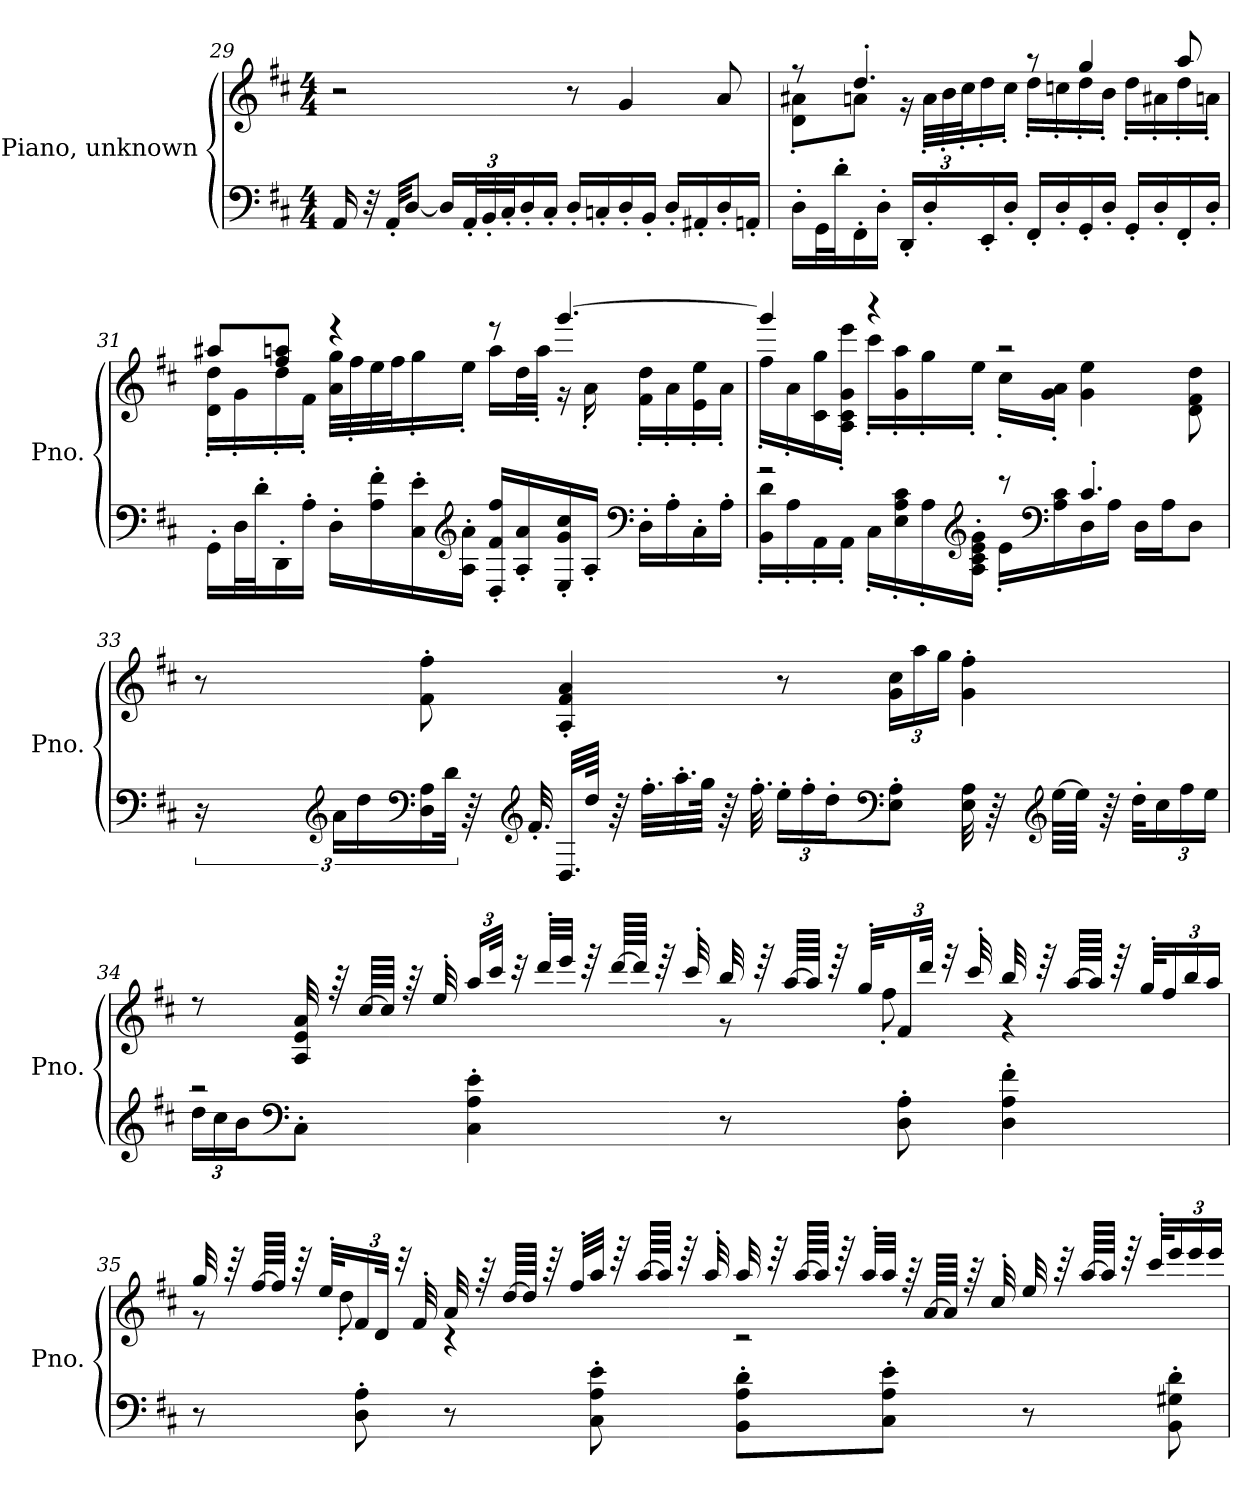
**kern	**kern
*part1	*part1
*staff2	*staff1
*I"Piano, unknown	*
*I'Pno.	*
!!LO:LB:g=z
*clefF4	*clefG2
*k[f#c#]	*k[f#c#]
*M4/4	*M4/4
=29	=29
16AA/	2r
32r	.
32AA'/KKL	.
[8D/J	.
16D/LL]	.
*Xbrackettup	*
48AA'/L	.
48BB'/	.
48C#'/J	.
16D'/	.
16C#'/JJ	.
16D'/LL	8r
16Cn'/	.
16D'/	4g/
16BB'/JJ	.
16D'/LL	.
16AA#X'/	.
16D'/	8a/
16AAn'/JJ	.
=30	=30
*	*^
16D'\LL	8r	8d\' 8a#X\'L
32GG\L	.	.
32d'\J	.	.
16FF#'\	4.dd'/	8an\J
16D'\JJ	.	.
16DD'/LL	.	16r
*	*	*Xbrackettup
16D'/	.	48a'\LLL
.	.	48b'\
.	.	48cc#'\J
16EE'/	.	16dd'\
16D'/JJ	.	16cc#'\JJ
16FF#'/LL	8r	16dd'\LL
16D'/	.	16ccn'\
16GG'/	4gg/	16dd'\
16D'/JJ	.	16b'\JJ
16GG'/LL	.	16dd'\LL
16D'/	.	16a#X'\
16FF#'/	8aa/	16dd'\
16D'/JJ	.	16an'\JJ
!!LO:LB:g=z	!!
=31	=31	=31
16GG'\LL	8aa#X/L	16d\' 16dd\'LL
32D\L	.	16g'\
32d'\J	.	.
16DD'\	8ff#/ 8aan/J	16dd'\
16A'\JJ	.	16f#'\JJ
16D'\LL	4r	32a\ 32gg\LLL
.	.	32ff#'\
16A\' 16f#\'	.	32ee\
.	.	32ff#\J
16C#\' 16e\'	.	16gg'\
*clefG2	*	*
16A\' 16a\'JJ	.	16ee'\JJ
16D/' 16f#/' 16ff#/'LL	8r	16aa\LL
16A/' 16a/'	.	32dd\L
.	.	32aa'\JJJ
16E/' 16g/' 16cc#/'	[4.ggg/	16r
16A'/JJ	.	16a'\
*clefF4	*	*
16D'\LL	.	16f#\' 16dd\'LL
16A'\	.	16a'\
16C#'\	.	16e\' 16ee\'
16A'\JJ	.	16a'\JJ
=32	=32	=32
*^	*	*
2r	16BB\' 16d\'LL	4ggg/]	16ff#'\LL
.	16A'\	.	16a'\
.	16AA'\	.	16c#\ 16gg\
.	16AA'\JJ	.	16A\' 16c#\' 16g\' 16eee\'JJ
.	16C#'\LL	4r	16ccc#'\LL
.	16E\' 16A\' 16c#\'	.	16g\' 16aa\'
.	16A'\	.	16gg'\
*clefG2	*	*	*
.	16A\' 16c#\' 16e\' 16g\'JJ	.	16ee'\JJ
8r	16e'\LL	2r	16cc#'\LL
*clefF4	*	*	*
.	16A\ 16c#\	.	16g\' 16a\'JJ
4.c#'/	16D\	.	4g\ 4ee\
.	16A\JJ	.	.
.	16D\LL	.	.
.	16A\J	.	.
.	8D\J	.	8d\ 8f#\ 8dd\
*v	*v	*	*
*	*v	*v
!!LO:PB:g=z
=33	=33
*brackettup	*
24r	8r
*clefG2	*
24a\LL	.
24dd\	.
*clefF4	*
*Xbrackettup	*
24D\ 24A\	8f#\' 8ff#\'
48d\JJk	.
64r	.
*clefG2	*
32.f#'/	.
32.D/LLL	4A/' 4f#/' 4a/'
64dd/JJJk	.
64r	.
32.ff#'\LLL	.
32.aa'\	.
64gg\JJJk	.
64r	.
32.ff#'\	.
24ee'\LL	8r
24ff#'\	.
24dd'\J	.
*clefF4	*
8E\' 8A\'J	24g\ 24cc#\LL
.	24aa\
.	24gg\JJ
32E\ 32A\	4g\' 4ff#\'
64r	.
*clefG2	*
[64ee\LLLL	.
64ee\JJJJ]	.
64r	.
32dd'\KLL	.
24cc#\	.
24ff#\	.
24ee\JJ	.
!!LO:LB:g=z
=34	=34
*	*^
24dd\LL	8r	2r
24cc#\	.	.
24b\J	.	.
*clefF4	*	*
8C#'\J	32A/ 32e/ 32a/	.
.	64r	.
.	[64cc#/LLLL	.
.	64cc#/JJJJ]	.
.	64r	.
.	32ee'/	.
4C#\' 4A\' 4e\'	24aa/LL	.
.	48ccc#/JJk	.
.	32r	.
.	32ddd'/LLL	.
.	32eee/JJJ	.
.	64r	.
.	[64ddd/LLLL	.
.	64ddd/JJJJ]	.
.	64r	.
.	32ccc#'/	.
8r	32bb/	8r
.	64r	.
.	[64aa/LLLL	.
.	64aa/JJJJ]	.
.	64r	.
.	32gg'/KLL	.
8D\' 8A\'	24f#/	8ff#'\
.	48ddd/JJk	.
.	32r	.
.	32ccc#'/	.
4D\' 4A\' 4f#\'	32bb/	4r
.	64r	.
.	[64aa/LLLL	.
.	64aa/JJJJ]	.
.	64r	.
.	32gg'/KLL	.
.	24ff#/	.
.	24bb/	.
.	24aa/JJ	.
!!LO:LB:g=z	!!
=35	=35	=35
8r	32gg/	8r
.	64r	.
.	[64ff#/LLLL	.
.	64ff#/JJJJ]	.
.	64r	.
.	32ee'/KLL	.
8D\' 8A\'	24f#/	8dd'\
.	48d/JJk	.
.	32r	.
.	32f#'/	.
8r	32a/	4r
.	64r	.
.	[64dd/LLLL	.
.	64dd/JJJJ]	.
.	64r	.
.	32ff#'/LLL	.
8C#\' 8A\' 8e\'	32aa/JJJ	.
.	64r	.
.	[64aa/LLLL	.
.	64aa/JJJJ]	.
.	64r	.
.	32aa'/	.
8BB\' 8A\' 8d\'L	32aa/	2r
.	64r	.
.	[64aa/LLLL	.
.	64aa/JJJJ]	.
.	64r	.
.	32aa'/LLL	.
8C#\' 8A\' 8e\'J	32aa/JJJ	.
.	64r	.
.	[64a/LLLL	.
.	64a/JJJJ]	.
.	64r	.
.	32cc#'/	.
8r	32ee/	.
.	64r	.
.	[64aa/LLLL	.
.	64aa/JJJJ]	.
.	64r	.
.	32ccc#'/KLL	.
8BB\' 8G#X\' 8d\'	24eee/	.
.	24eee/	.
.	24eee/JJ	.
*	*v	*v
=	=
*-	*-
